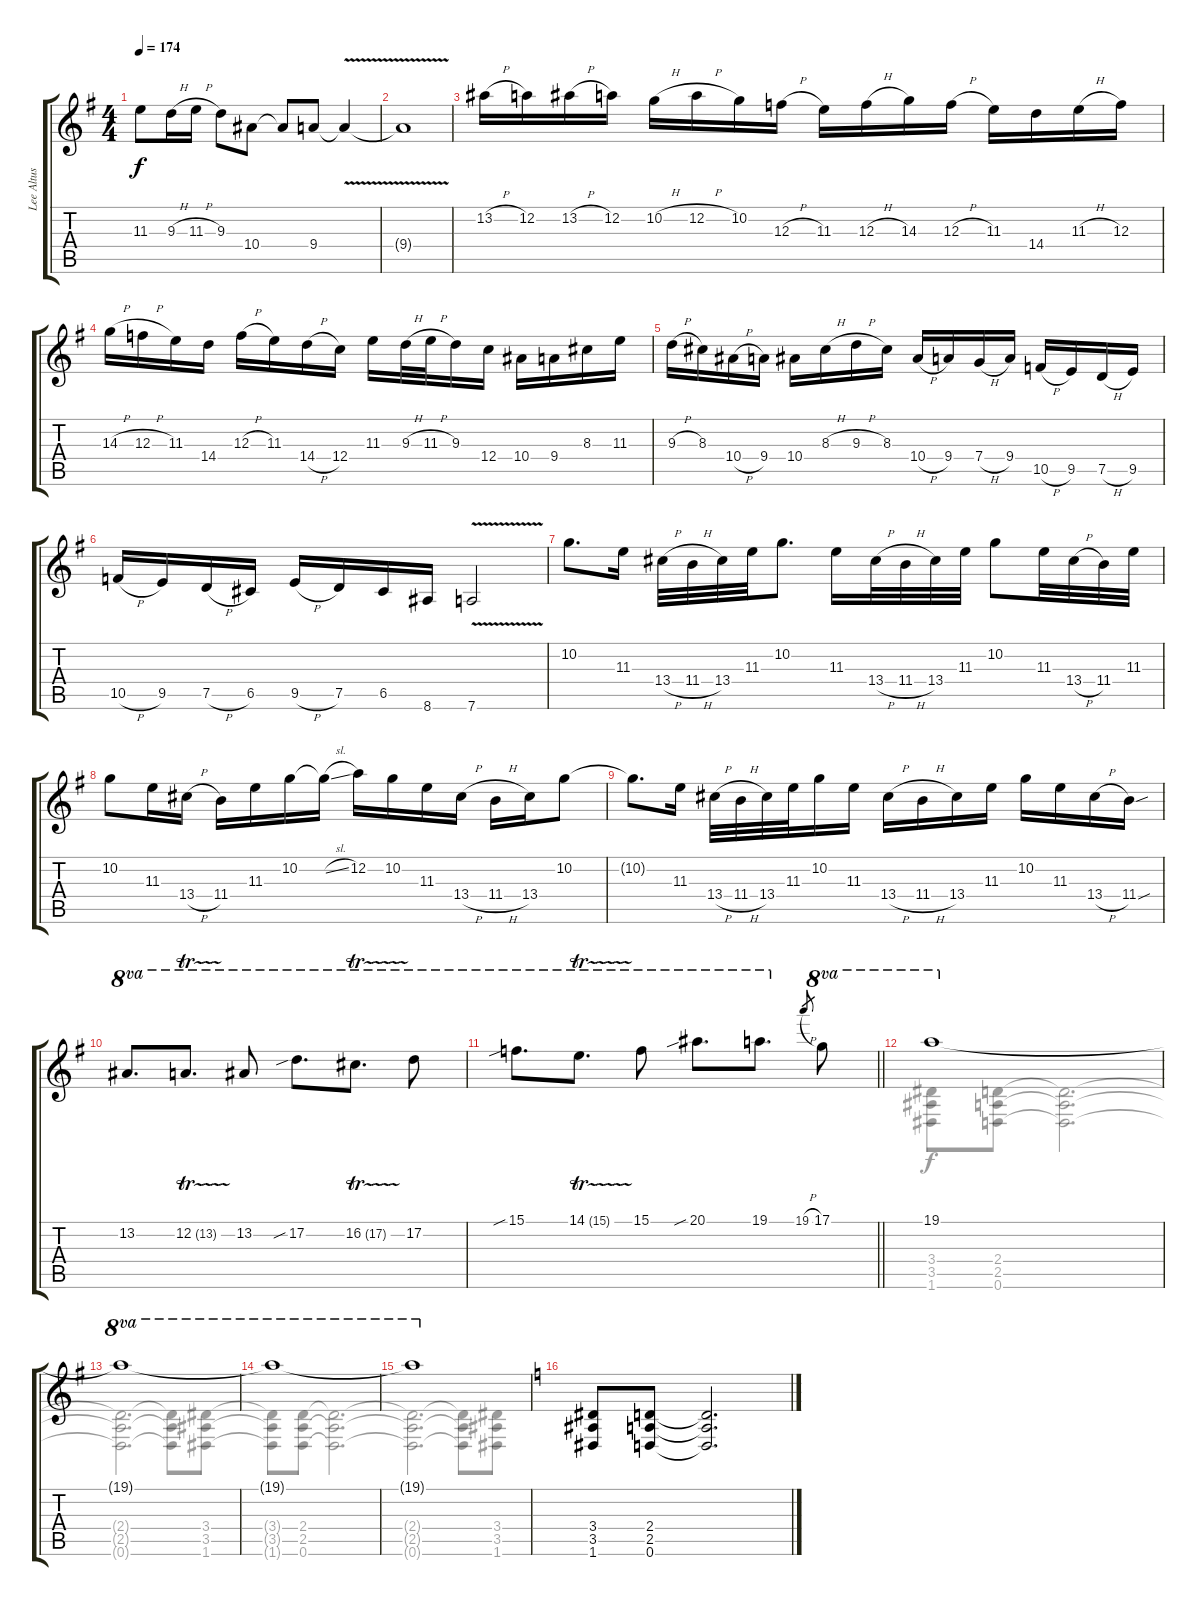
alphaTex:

\track ("Lee Altus" "Lee Altus") {instrument distortionguitar}
\staff {score tabs}
\tuning (D4 A3 F3 C3 G2 D2) {hide}
\voice
\ts (4 4)
\tempo 174
\clef g2
\ks g
11.3.8{dy f} 9.3{h}.16 11.3{h}.16 9.3.8 10.4.8 10.4{t}.8 9.4.8 9.4{v t}.4 |
9.4{v t}.1 |
13.2{h}.16 12.2.16 13.2{h}.16 12.2.16 10.2{h}.16 12.2{h}.16 10.2.16 12.3{h}.16 11.3.16 12.3{h}.16 14.3.16 12.3{h}.16 11.3.16 14.4.16 11.3{h}.16 12.3.16 |
14.3{h}.16 12.3{h}.16 11.3.16 14.4.16 12.3{h}.16 11.3.16 14.4{h}.16 12.4.16 11.3.16 9.3{h}.32 11.3{h}.32 9.3.16 12.4.16 10.4.16 9.4.16 8.3.16 11.3.16 |
9.3{h}.16 8.3.16 10.4{h}.16 9.4.16 10.4.16 8.3{h}.16 9.3{h}.16 8.3.16 10.4{h}.16 9.4.16 7.4{h}.16 9.4.16 10.5{h}.16 9.5.16 7.5{h}.16 9.5.16 |
10.5{h}.16 9.5.16 7.5{h}.16 6.5.16 9.5{h}.16 7.5.16 6.5.16 8.6.16 7.6{v}.2 |
10.2.8{d} 11.3.16 13.4{h}.32 11.4{h}.32 13.4.32 11.3.32 10.2.8{d} 11.3.16 13.4{h}.32 11.4{h}.32 13.4.32 11.3.32 10.2.8 11.3.32 13.4{h}.32 11.4.32 11.3.32 |
10.2.8 11.3.16 13.4{h}.16 11.4.16 11.3.16 10.2.16 10.2{sl t}.16 12.2.16 10.2.16 11.3.16 13.4{h}.16 11.4{h}.16 13.4.16 10.2.8 |
10.2{t}.8{d} 11.3.16 13.4{h}.32 11.4{h}.32 13.4.32 11.3.32 10.2.16 11.3.16 13.4{h}.16 11.4{h}.16 13.4.16 11.3.16 10.2.16 11.3.16 13.4{h}.16 11.4{sou}.16 |
13.2.8{d ot 8va} 12.2{tr (13 32)}.8{d ot 8va} 13.2.8{ot 8va} 17.2{sib}.8{d ot 8va} 16.2{tr (17 32)}.8{d ot 8va} 17.2.8{ot 8va} |
\barLineRight lightlight
15.1{sib}.8{d ot 8va} 14.1{tr (15 32)}.8{d ot 8va} 15.1.8{ot 8va} 20.1{sib}.8{d ot 8va} 19.1.8{d ot 8va} 19.1{h}.8{gr} 17.1.8{ot 8va} |
19.1.1{ot 8va} |
19.1{t}.1{ot 8va} |
19.1{t}.1{ot 8va} |
19.1{t}.1{ot 8va} |
\ks c
(3.4 3.5 1.6).8 (2.4 2.5 0.6).8 (2.4{t} 2.5{t} 0.6{t}).2{d}
\voice
\clef g2
\ottava regular
\simile none
\ks g
|
|
|
|
|
|
|
|
|
|
\barLineRight lightlight
|
(3.4 3.5 1.6).8 (2.4 2.5 0.6).8 (2.4{t} 2.5{t} 0.6{t}).2{d} |
(2.4{t} 2.5{t} 0.6{t}).2{d} (2.4{t} 2.5{t} 0.6{t}).8 (3.4 3.5 1.6).8 |
(3.4{t} 3.5{t} 1.6{t}).8 (2.4 2.5 0.6).8 (2.4{t} 2.5{t} 0.6{t}).2{d} |
(2.4{t} 2.5{t} 0.6{t}).2{d} (2.4{t} 2.5{t} 0.6{t}).8 (3.4 3.5 1.6).8 |
\ks c
